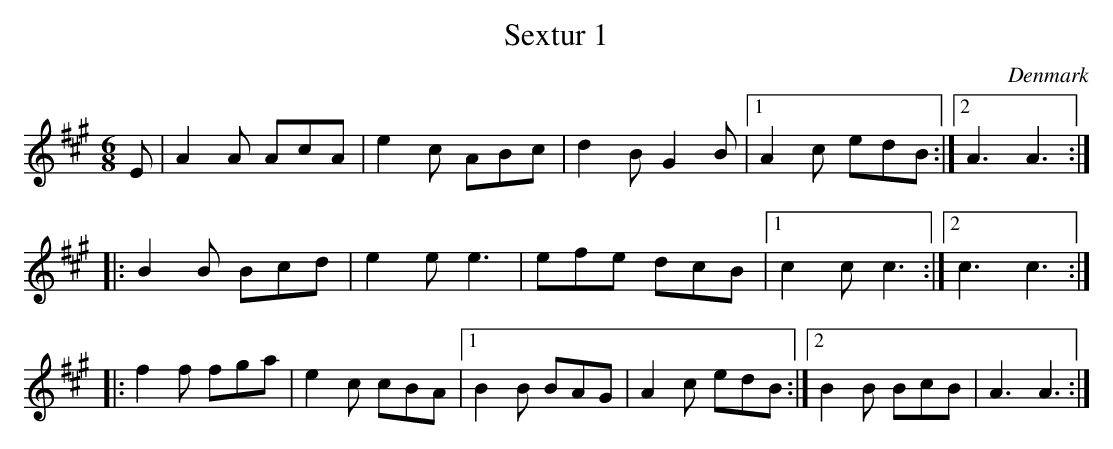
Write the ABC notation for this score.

X:1
T:Sextur 1
M:6/8
O:Denmark
K:A
E | A2A AcA | e2c ABc | d2BG2B \
|1 A2c edB :|2 A3A3 :|
|: \
B2B Bcd | e2ee3 | efe dcB |1 c2cc3 :|2 c3c3 :|
|:\
f2f fga | e2c cBA |1 B2B BAG | A2c edB :|2\
B2B BcB | A3 A3 :|
